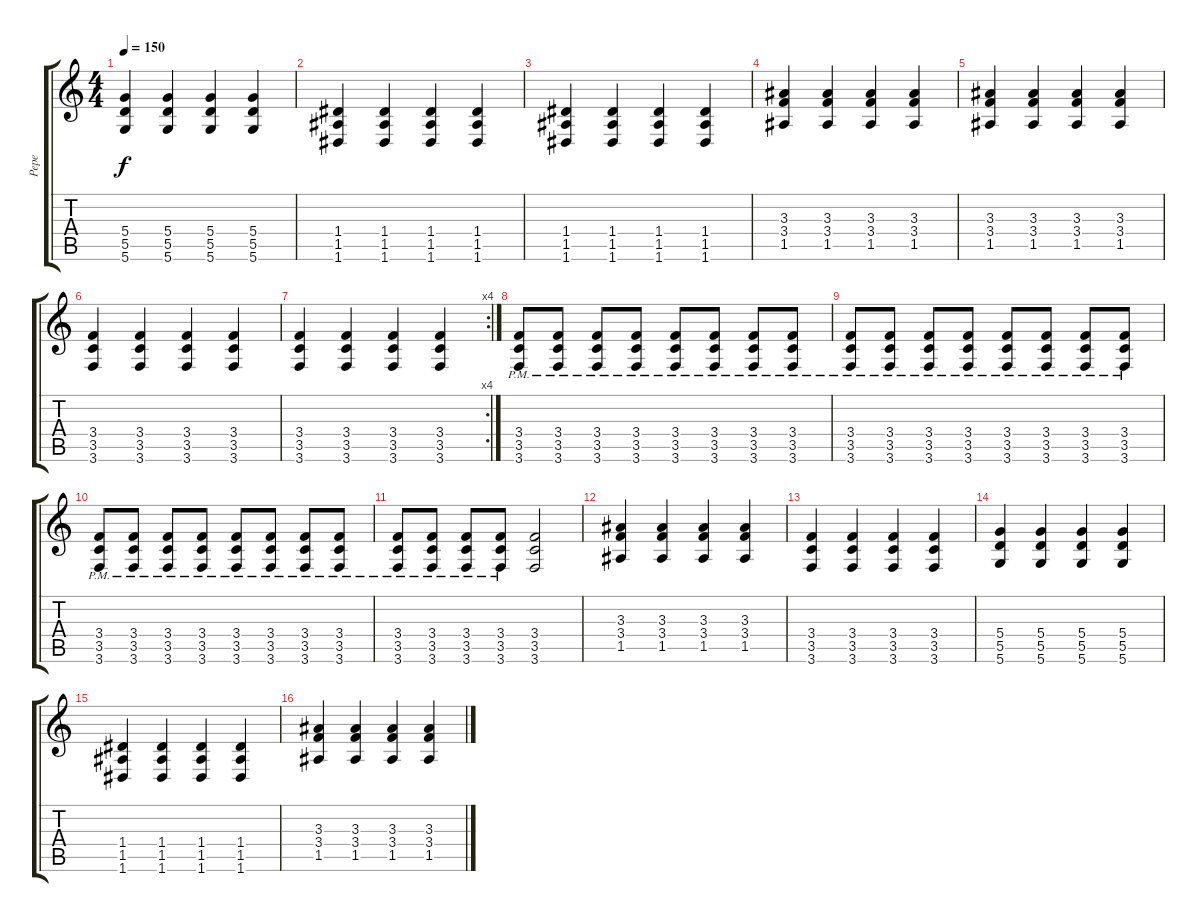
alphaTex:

\track ("Pepe" "Pepe") {instrument distortionguitar}
\staff {score tabs}
\tuning (E4 B3 G3 D3 A2 D2) {hide}
\ts (4 4)
\tempo 150
\clef g2
\ks c
(5.4 5.5 5.6).4{dy f} (5.4 5.5 5.6).4 (5.4 5.5 5.6).4 (5.4 5.5 5.6).4 |
(1.4 1.5 1.6).4 (1.4 1.5 1.6).4 (1.4 1.5 1.6).4 (1.4 1.5 1.6).4 |
(1.4 1.5 1.6).4 (1.4 1.5 1.6).4 (1.4 1.5 1.6).4 (1.4 1.5 1.6).4 |
(3.3 3.4 1.5).4 (3.3 3.4 1.5).4 (3.3 3.4 1.5).4 (3.3 3.4 1.5).4 |
(3.3 3.4 1.5).4 (3.3 3.4 1.5).4 (3.3 3.4 1.5).4 (3.3 3.4 1.5).4 |
(3.4 3.5 3.6).4 (3.4 3.5 3.6).4 (3.4 3.5 3.6).4 (3.4 3.5 3.6).4 |
\rc 4
(3.4 3.5 3.6).4 (3.4 3.5 3.6).4 (3.4 3.5 3.6).4 (3.4 3.5 3.6).4 |
(3.4{pm} 3.5{pm} 3.6{pm}).8 (3.4{pm} 3.5{pm} 3.6{pm}).8 (3.4{pm} 3.5{pm} 3.6{pm}).8 (3.4{pm} 3.5{pm} 3.6{pm}).8 (3.4{pm} 3.5{pm} 3.6{pm}).8 (3.4{pm} 3.5{pm} 3.6{pm}).8 (3.4{pm} 3.5{pm} 3.6{pm}).8 (3.4{pm} 3.5{pm} 3.6{pm}).8 |
(3.4{pm} 3.5{pm} 3.6{pm}).8 (3.4{pm} 3.5{pm} 3.6{pm}).8 (3.4{pm} 3.5{pm} 3.6{pm}).8 (3.4{pm} 3.5{pm} 3.6{pm}).8 (3.4{pm} 3.5{pm} 3.6{pm}).8 (3.4{pm} 3.5{pm} 3.6{pm}).8 (3.4{pm} 3.5{pm} 3.6{pm}).8 (3.4{pm} 3.5{pm} 3.6{pm}).8 |
(3.4{pm} 3.5{pm} 3.6{pm}).8 (3.4{pm} 3.5{pm} 3.6{pm}).8 (3.4{pm} 3.5{pm} 3.6{pm}).8 (3.4{pm} 3.5{pm} 3.6{pm}).8 (3.4{pm} 3.5{pm} 3.6{pm}).8 (3.4{pm} 3.5{pm} 3.6{pm}).8 (3.4{pm} 3.5{pm} 3.6{pm}).8 (3.4{pm} 3.5{pm} 3.6{pm}).8 |
(3.4{pm} 3.5{pm} 3.6{pm}).8 (3.4{pm} 3.5{pm} 3.6{pm}).8 (3.4{pm} 3.5{pm} 3.6{pm}).8 (3.4{pm} 3.5{pm} 3.6{pm}).8 (3.4 3.5 3.6).2 |
(3.3 3.4 1.5).4 (3.3 3.4 1.5).4 (3.3 3.4 1.5).4 (3.3 3.4 1.5).4 |
(3.4 3.5 3.6).4 (3.4 3.5 3.6).4 (3.4 3.5 3.6).4 (3.4 3.5 3.6).4 |
(5.4 5.5 5.6).4 (5.4 5.5 5.6).4 (5.4 5.5 5.6).4 (5.4 5.5 5.6).4 |
(1.4 1.5 1.6).4 (1.4 1.5 1.6).4 (1.4 1.5 1.6).4 (1.4 1.5 1.6).4 |
(3.3 3.4 1.5).4 (3.3 3.4 1.5).4 (3.3 3.4 1.5).4 (3.3 3.4 1.5).4
